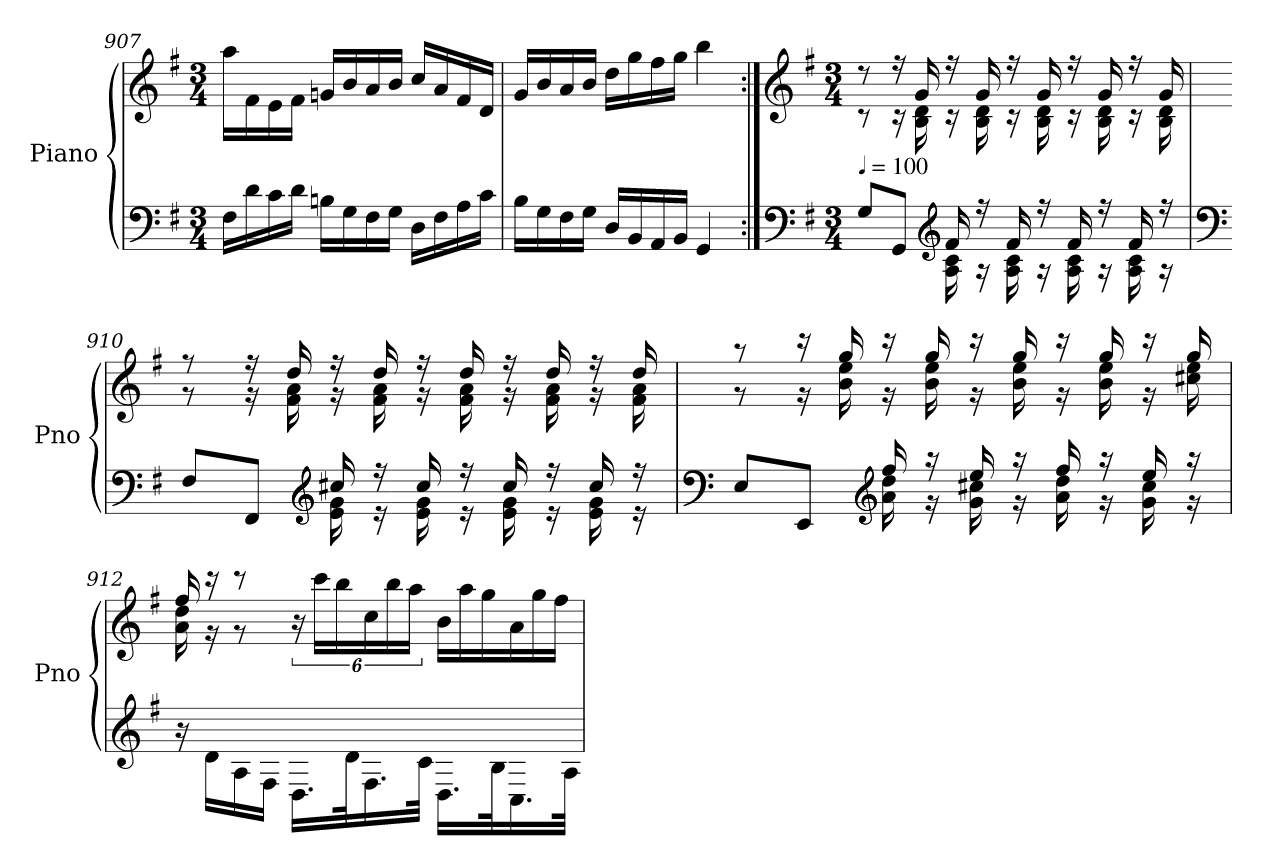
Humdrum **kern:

**kern	**kern
*part1	*part1
*staff2	*staff1
*I"Piano	*
*I'Pno	*
*clefF4	*clefG2
*k[f#]	*k[f#]
*M3/4	*M3/4
=907	=907
16F#\LL	16aa\LL
16d\	16f#\
16c\	16e\
16d\JJ	16f#\JJ
16Bn\LL	16gn/LL
16G\	16b/
16F#\	16a/
16G\JJ	16b/JJ
16D\LL	16cc/LL
16F#\	16a/
16A\	16f#/
16c\JJ	16d/JJ
=908	=908
16B\LL	16g/LL
16G\	16b/
16F#\	16a/
16G\JJ	16b/JJ
16D/LL	16dd\LL
16BB/	16gg\
16AA/	16ff#\
16BB/JJ	16gg\JJ
4GG/	4bb\
!!LO:PB:g=z
=909:|!	=909:|!
*clefF4	*clefG2
*k[f#]	*k[f#]
*M3/4	*M3/4
*^	*^
!	!	!LO:TX:b:t=𝅘𝅥 = 100	!
8G/L	4ryy	8r	8r
8GG/J	.	16r	16r
.	.	16g/	16B\ 16d\
*clefG2	*	*	*
16f#/	16A\ 16c\	16r	16r
16r	16r	16g/	16B\ 16d\
16f#/	16A\ 16c\	16r	16r
16r	16r	16g/	16B\ 16d\
16f#/	16A\ 16c\	16r	16r
16r	16r	16g/	16B\ 16d\
16f#/	16A\ 16c\	16r	16r
16r	16r	16g/	16B\ 16d\
=910	=910	=910	=910
*clefF4	*	*	*
8F#/L	4ryy	8r	8r
8FF#/J	.	16r	16r
.	.	16dd/	16f#\ 16a\
*clefG2	*	*	*
16cc#X/	16e\ 16g\	16r	16r
16r	16r	16dd/	16f#\ 16a\
16cc#/	16e\ 16g\	16r	16r
16r	16r	16dd/	16f#\ 16a\
16cc#/	16e\ 16g\	16r	16r
16r	16r	16dd/	16f#\ 16a\
16cc#/	16e\ 16g\	16r	16r
16r	16r	16dd/	16f#\ 16a\
=911	=911	=911	=911
*clefF4	*	*	*
8E/L	4ryy	8r	8r
8EE/J	.	16r	16r
.	.	16gg/	16b\ 16ee\
*clefG2	*	*	*
16ff#/	16a\ 16dd\	16r	16r
16r	16r	16gg/	16b\ 16ee\
16ee/	16g\ 16cc#X\	16r	16r
16r	16r	16gg/	16b\ 16ee\
16ff#/	16a\ 16dd\	16r	16r
16r	16r	16gg/	16b\ 16ee\
16ee/	16g\ 16cc#\	16r	16r
16r	16r	16gg/	16cc#X\ 16ee\
*v	*v	*	*
!!LO:LB:g=z	!!
=912	=912	=912
16r	16ff#/	16a\ 16dd\
16d\LL	16r	16r
16A\	8r	8r
16F#\JJ	.	.
16.D\LL	24r	2ryy
.	24ccc\LL	.
.	24bb\	.
32d\K	.	.
*	*Xbrackettup	*
16.F#\	24cc\	.
.	24bb\	.
.	24aa\JJ	.
32c\JJk	.	.
*	*Xtuplet	*
16.D\LL	24b\LL	.
.	24aa\	.
.	24gg\	.
32B\K	.	.
16.C\	24a\	.
.	24gg\	.
.	24ff#\JJ	.
32A\JJk	.	.
*	*v	*v
=	=
*-	*-
